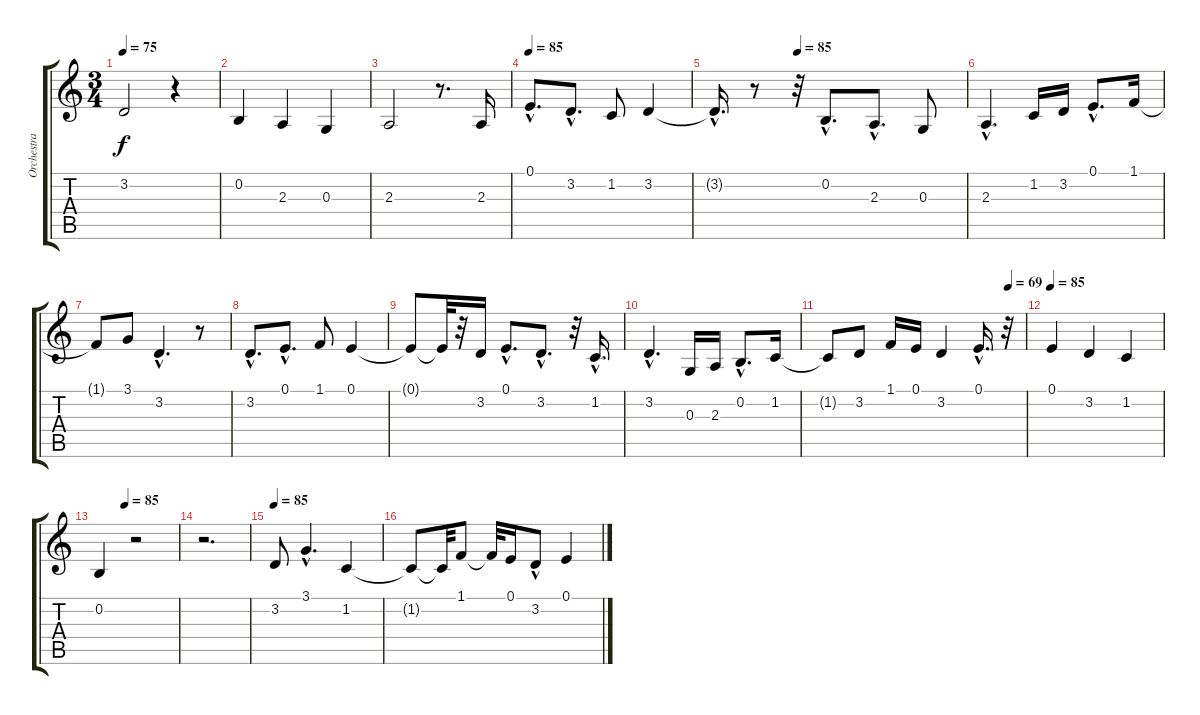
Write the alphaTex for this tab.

\track ("Orchestra Voice line" "Orchestra ") {instrument lead6voice}
\staff {score tabs}
\tuning (E4 B3 G3 D3 A2 E2) {hide}
\ts (3 4)
\tempo 75
\clef g2
\ks c
3.2.2{dy f} r.4 |
0.2.4 2.3.4 0.3.4 |
2.3.2 r.8{d} 2.3.16 |
\tempo 85
0.1{hac}.8{d} 3.2{hac}.8{d} 1.2.8 3.2.4 |
\tempo (85 0.3333333333333333)
3.2{hac t}.16{d} r.8 r.32 0.2{hac}.8{d} 2.3{hac}.8{d} 0.3.8 |
2.3{hac}.4{d} 1.2.16 3.2.16 0.1{hac}.8{d} 1.1.16 |
1.1{t}.8 3.1.8 3.2{hac}.4{d} r.8 |
3.2{hac}.8{d} 0.1{hac}.8{d} 1.1.8 0.1.4 |
0.1{t}.8 0.1{t}.32 r.32 3.2.16 0.1{hac}.8{d} 3.2{hac}.8{d} r.32 1.2{hac}.16{d} |
3.2{hac}.4{d} 0.3.16 2.3.16 0.2{hac}.8{d} 1.2.16 |
\tempo (69 0.9166666666666666)
1.2{t}.8 3.2.8 1.1.16 0.1.16 3.2.4 0.1{hac}.16{d} r.32 |
\tempo 85
0.1.4 3.2.4 1.2.4 |
\tempo (85 0.3333333333333333)
0.2.4 r.2 |
r.2{d} |
\tempo 85
3.2.8 3.1{hac}.4{d} 1.2.4 |
1.2{t}.8 1.2{t}.32 1.1.8 1.1{t}.32 0.1.16 3.2{hac}.8 0.1.4
